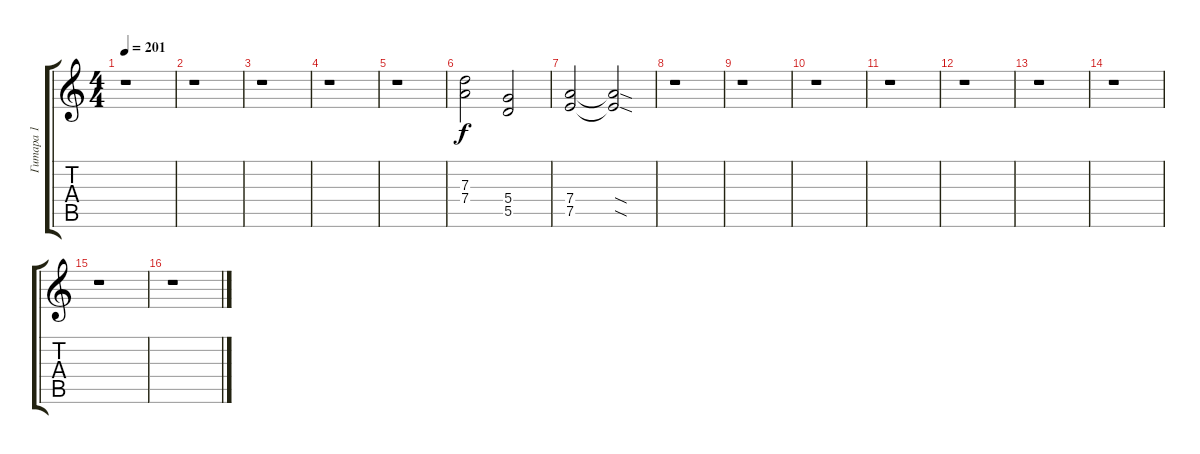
\track ("Гитара 1" "Гитара 1") {instrument overdrivenguitar}
\staff {score tabs}
\tuning (E4 B3 G3 D3 A2 E2) {hide}
\ts (4 4)
\tempo 201
\clef g2
\ks c
r.1{dy f} |
r.1 |
r.1 |
r.1 |
r.1 |
(7.3 7.4).2 (5.4 5.5).2 |
(7.4 7.5).2 (7.4{sod t} 7.5{sod t}).2 |
r.1 |
r.1 |
r.1 |
r.1 |
r.1 |
r.1 |
r.1 |
r.1 |
r.1
